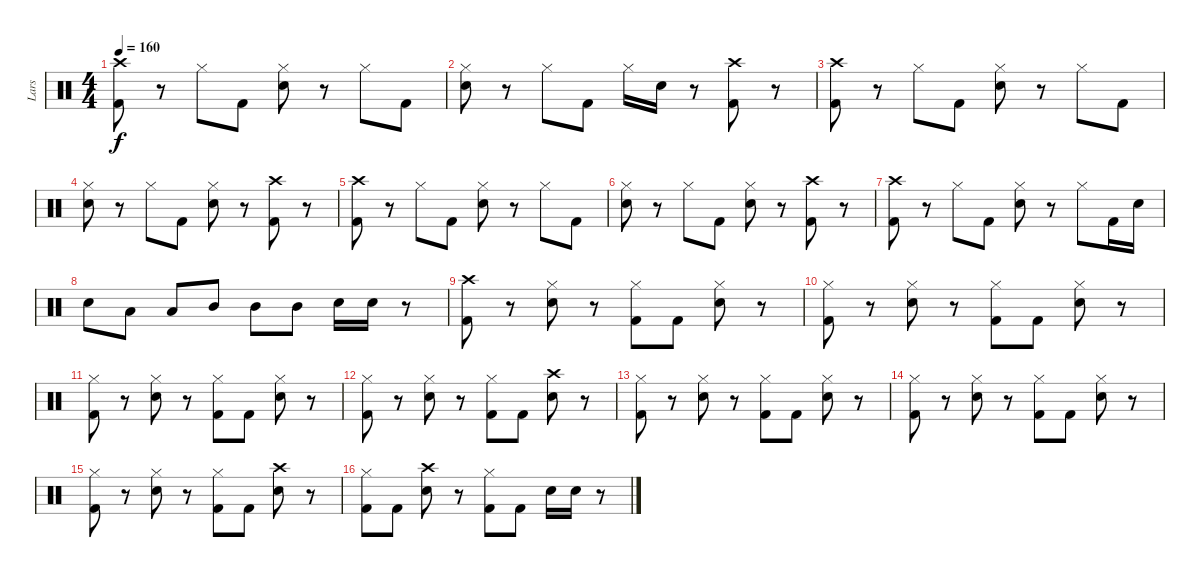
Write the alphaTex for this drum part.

\track ("Lars" "Lars") {instrument percussion}
\staff {score}
\articulation defaults
\ts (4 4)
\tempo 160
\clef neutral
\ks c
("Kick (hit) 2" "Crash high (hit)").8{dy f} r.8 "Hi-Hat (closed)".8 "Kick (hit) 2".8 ("Snare (hit) 2" "Hi-Hat (closed)").8 r.8 "Hi-Hat (closed)".8 "Kick (hit) 2".8 |
("Hi-Hat (closed)" "Snare (hit) 2").8 r.8 "Hi-Hat (closed)".8 "Kick (hit) 2".8 "Hi-Hat (closed)".16 "Snare (hit) 2".16 r.8 ("Crash high (hit)" "Kick (hit) 2").8 r.8 |
("Kick (hit) 2" "Crash high (hit)").8 r.8 "Hi-Hat (closed)".8 "Kick (hit) 2".8 ("Snare (hit) 2" "Hi-Hat (closed)").8 r.8 "Hi-Hat (closed)".8 "Kick (hit) 2".8 |
("Hi-Hat (closed)" "Snare (hit) 2").8 r.8 "Hi-Hat (closed)".8 "Kick (hit) 2".8 ("Snare (hit) 2" "Hi-Hat (closed)").8 r.8 ("Crash high (hit)" "Kick (hit) 2").8 r.8 |
("Kick (hit) 2" "Crash high (hit)").8 r.8 "Hi-Hat (closed)".8 "Kick (hit) 2".8 ("Snare (hit) 2" "Hi-Hat (closed)").8 r.8 "Hi-Hat (closed)".8 "Kick (hit) 2".8 |
("Hi-Hat (closed)" "Snare (hit) 2").8 r.8 "Hi-Hat (closed)".8 "Kick (hit) 2".8 ("Snare (hit) 2" "Hi-Hat (closed)").8 r.8 ("Crash high (hit)" "Kick (hit) 2").8 r.8 |
("Kick (hit) 2" "Crash high (hit)").8 r.8 "Hi-Hat (closed)".8 "Kick (hit) 2".8 ("Snare (hit) 2" "Hi-Hat (closed)").8 r.8 "Hi-Hat (closed)".8 "Kick (hit) 2".16 "Snare (hit) 2".16 |
"Snare (hit) 2".8 "Low Tom (hit)".8 "Low Tom (hit)".8 "Mid Tom (hit)".8 "Mid Tom (hit)".8 "Mid Tom (hit)".8 "Snare (hit) 2".16 "Snare (hit) 2".16 r.8 |
("Kick (hit) 2" "Crash high (hit)").8 r.8 ("Hi-Hat (closed)" "Snare (hit) 2").8 r.8 ("Kick (hit) 2" "Hi-Hat (closed)").8 "Kick (hit) 2".8 ("Snare (hit) 2" "Hi-Hat (closed)").8 r.8 |
("Kick (hit) 2" "Hi-Hat (closed)").8 r.8 ("Snare (hit) 2" "Hi-Hat (closed)").8 r.8 ("Kick (hit) 2" "Hi-Hat (closed)").8 "Kick (hit) 2".8 ("Snare (hit) 2" "Hi-Hat (closed)").8 r.8 |
("Kick (hit) 2" "Hi-Hat (closed)").8 r.8 ("Snare (hit) 2" "Hi-Hat (closed)").8 r.8 ("Kick (hit) 2" "Hi-Hat (closed)").8 "Kick (hit) 2".8 ("Snare (hit) 2" "Hi-Hat (closed)").8 r.8 |
("Kick (hit) 2" "Hi-Hat (closed)").8 r.8 ("Snare (hit) 2" "Hi-Hat (closed)").8 r.8 ("Kick (hit) 2" "Hi-Hat (closed)").8 "Kick (hit) 2".8 ("Crash high (hit)" "Snare (hit) 2").8 r.8 |
("Kick (hit) 2" "Hi-Hat (closed)").8 r.8 ("Snare (hit) 2" "Hi-Hat (closed)").8 r.8 ("Kick (hit) 2" "Hi-Hat (closed)").8 "Kick (hit) 2".8 ("Snare (hit) 2" "Hi-Hat (closed)").8 r.8 |
("Kick (hit) 2" "Hi-Hat (closed)").8 r.8 ("Snare (hit) 2" "Hi-Hat (closed)").8 r.8 ("Kick (hit) 2" "Hi-Hat (closed)").8 "Kick (hit) 2".8 ("Snare (hit) 2" "Hi-Hat (closed)").8 r.8 |
("Kick (hit) 2" "Hi-Hat (closed)").8 r.8 ("Snare (hit) 2" "Hi-Hat (closed)").8 r.8 ("Kick (hit) 2" "Hi-Hat (closed)").8 "Kick (hit) 2".8 ("Crash high (hit)" "Snare (hit) 2").8 r.8 |
("Kick (hit) 2" "Hi-Hat (closed)").8 "Kick (hit) 2".8 ("Crash high (hit)" "Snare (hit) 2").8 r.8 ("Kick (hit) 2" "Hi-Hat (closed)").8 "Kick (hit) 2".8 "Snare (hit) 2".16 "Snare (hit) 2".16 r.8
